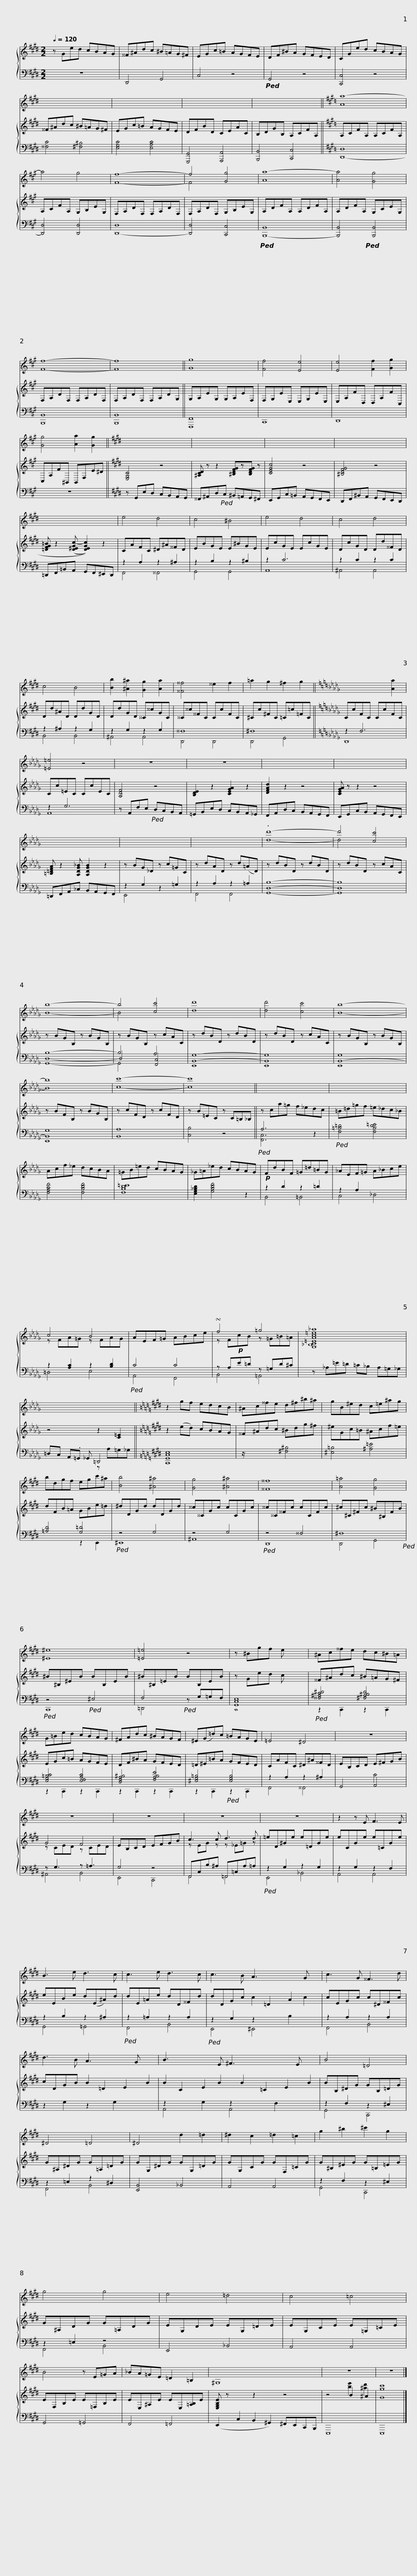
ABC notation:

X:1
%%score ( 1 2 ) { ( 3 7 8 ) | ( 4 5 6 ) }
L:1/8
Q:1/4=120
M:2/2
I:linebreak $
K:E
V:1 treble
V:2 treble
V:3 treble
V:7 treble
V:8 treble
V:4 bass
V:5 bass
V:6 bass
V:1
 x8 | x8 | x8 | x8 |$ x8 | %5
 x8 | x8 | x8 | x8 ||$[K:A] a8- | %10
 a4 g4 | f8- | f4 [Gg]4 |$ a8- | [Aa]4 [Gg]4 | %15
 f8- | f8 ||$ g8 | [Ff]4 [Ee]4 | [Ee]4 [Ff]2 [Gg]2 | %20
 [Gg]4 [Aa]2 [Gg]2 ||$[K:E] x8 | x8 | x8 | x8 | %25
 x8 |$ e4 d4 | c4 ^B4 | e4 d4 | c4 d4 |$ %30
 c4 B4 | [Bb]2 [^A^a]2 [Gg]2 [Aa]2 | [^^F^^f]4 ^^e2 f2 | =a2 g2 ^f2 g2 ||$[K:Db] x6 [Aa]2 | %35
 [=E=e]4 z4 | z8 | z8 |$ x8 | x8 | %40
 x8 | x8 | x8 |$ .d'8- | d'4 [cc']4 | %45
 b8- | b4 [cc']4 |$ d'8 | [dd']4 [cc']4 | b8- | %50
 b8 | c'8- |$ c'8 ||$ x8 | x8 | %55
 x8 | x8 |$ x8 | x8 | x8 | %60
 x8 |$ x8 | x8 | x9 | x9 ||$ %65
[K:E] z2 gf edcB | ^Ac^^fe d^f^b^a | gB^ed c=e^ag | bdgf egc'^a |$ [Bb]4 [^A^a]4 | %70
 [Gg]4 [^A^a]4 | ^^f8 | [A=a]4 [Gg]4 |$ ^e8 | [=E=e]4 z4 | %75
 z ^Bgf e x3 | ^Ac^^fe dc^B=A |$ G=Bed cBAG | ^FAdc ^BAGF | ^E(G=d)c =BAGE | %80
 =E4 ^D4 |$ z8 | z8 | z8 | z8 |$ %85
 z8 | z2 z E F3 E | B3 e d3 c | c3 e d3 c | c3 B A3 x3 G x |$ %90
 c3 G ^^F3 d | d3 B A3 x2 G x2 | B3 x3 E ^F3 x3 E x2 | B4 =D4 |$ ^D4 =D4 |$ %95
 ^D4 d2 =d2 | ^d2 c2 =d2 =c2 | g2 ^b2 ^c'2 g2 | g4 g4 | e4 =d4 |$ %100
 c4 =c4 | B4 z E=GA | _BA=GE =D2 =B,2 | ^G,8 x4 | z8 |$ %105
 z8 |] %106
V:2
 x8 | x8 | x8 | x8 |$ x8 | %5
 x8 | x8 | x8 | x8 ||$[K:A] A8 | %10
 x8 | F8- | F4 x4 |$ A8 | x8 | %15
 F8- | F8 ||$ G8 | x8 | x8 | %20
 x8 ||$[K:E] x8 | x8 | x8 | x8 | %25
 x8 |$ x8 | x8 | x8 | x8 |$ %30
 x8 | x8 | x8 | x8 ||$[K:Db] x8 | %35
 x8 | x8 | x8 |$ x8 | x8 | %40
 x8 | x8 | x8 |$ d8- | d4 x4 | %45
 B8- | B4 x4 |$ d8 | x8 | B8- | %50
 B8 | c8- |$ c8 ||$ x8 | x8 | %55
 x8 | x8 |$ x8 | x8 | x8 | %60
 x8 |$ x8 | x8 | x9 | x9 ||$ %65
[K:E] x8 | x8 | x8 | x8 |$ x8 | %70
 x8 | ^^F8 | x8 |$ ^E8 | x8 | %75
 x8 | x8 |$ x8 | x8 | x8 | %80
 x8 |$ x8 | x8 | x8 | x8 |$ %85
 x8 | x8 | x8 | x8 | x12 |$ %90
 x8 | x12 | x16 | x8 |$ x8 |$ %95
 x8 | x8 | x8 | x8 | x8 |$ %100
 x8 | x8 | x8 | x12 | x8 |$ %105
 x8 |] %106
V:3
 z Ged cBAG | ^^F^Adc ^B=AG^F | EGc=B AGFE | DF^BA GFED |$ CGed cBAG | %5
 ^^F^Adc ^B=AG^F | EGc=B AGFE | DFBD CEAC | B,DGB, A,CFA, ||$[K:A] A,CFA, A,CFA, | %10
 A,CFA, G,B,EG, | F,A,DF, F,A,DF, | F,A,DF, G,B,EG, |$ A,DFA, A,DFA, | A,DFA, G,CEG, | %15
 F,A,DF, F,A,DF, | F,A,DF, F,A,DG, ||$ G,A,EG, G,A,EF, | F,G,EE, E,G,EE, | E,A,FD, D,A,FC, | %20
 C,A,F^B,, B,,F,E^D ||$[K:E] [E,G,C]4 z4 | [^A,CD] z z2 [^B,DFG]z[B,DFG] z | [CEGc]4 z4 | [^B,DFG]4 z4 | %25
 [=DFG=B] z2 ((([D^EGc-] [DEGc]2))) z2 |$ CAFC ^D^A^^FD | EBGE E^BGE | EcGE EcGE | DcGD Dd^^FD |$ %30
 Dd^AD DdGD | DdGD ^^C^^cGC | ^^C^^c^^FC CcFC | ^Cc^FC =C=c=FC ||$[K:Db] CcFC CcFC | %35
 Cc=EC CcEC | [A,DF]4 z4 | [B,DE]2 z2 [CEGA]2 z2 |$ [DFAd]2 z2 z4 | [CEGA] z z2 z4 | %40
 [=B,=DFA] z2 [A,DG_B] [A,DGB]2 z2 | z BG_D z c=GC | z dAD z d(=AD) |$ z dBD z dBD | z dBD z cAC | %45
 z BGB, z BGB, | z BGB, z cAC |$ z dBD z dBD | z dBD z cAC | z BGB, z BGB, | %50
 z BFB, z BGB, | z cFD z cFD |$ z B=EC z C=B,_B, ||$ z ca=g f_edc | =B=d=gf =e_dc_B | %55
 Acf_e dcBA | =GB=ed cBAG |$ _G=A_ed cBAG |!p! FdBF =G=d=BG | _AEF=G A_Bce | %60
 c4 B4 |$ AEF=G ABce | !turn!f4 =g4 | _a8 x | z4 x z2 [C=E]2 ||$ %65
[K:E] z2 (ed) cBAG | ^^F^Adc ^Bdg^f | ^eGc=B ^Acf=e | dFB=A GBe=d |$ ^dDGd dDGd | %70
 ^^c^^CGc cCGc | ^^c^^C^^Fc cCFc | ^c^C^Fc ^B^B,FB |$ ^B^B,^EB BB,EB | ^B^B,=EB BB,EB | %75
 z Ged c x3 | ^^F^Adc ^B=AG^F |$ EGc=B AGFE | DF^BA GFED | =D^E=BA GFED | %80
 CAFC ^D^A^^FD |$ EB,CD E^FGB | G4 F4 | EB,CD EFGB | c3 c d3 d |$ %85
 =eD^Ge e=DGe | eCGe e=CGe | eEBe d(E^A)d | dE=Ae dD^^Fd | dDGc c2- =D2 A2 c2 |$ %90
 cEGc c^D^^Fc | cDGB B2- =D2 E2 B2 | B2- C2 E2 B2 B2- =C2 E2 B2 | BB,^DG GB,=DG |$ G^A,^DG G=A,=DG |$ %95
 GG,^DG GG,=DG | GG,CG GF,=CG | G^B,^EG G=B,=EG | G^A,DG G=A,DG | EG,DE EG,=DE |$ %100
 EG,CE E=G,=CE | EF,B,E E=F,B,E | EE,^A,E EE,[=A,B,]E | [E,G,B,E] z x2 z2 x2 z4 | z4 B2 ^A2 |$ %105
 c'8 |] %106
V:4
 z8 | D,,4 G,,4 | C,4 z4 |!ped! G,,4 z4 |$ [C,,C,]4 z4 | %5
 [^^F,C]4 [^F,^B,]4 | [E,G,C]4 [E,A,C]4 | [G,,,G,,]4 [A,,,A,,]4 | [B,,,B,,]4 [C,,C,]4 ||$[K:A] D,8 | %10
 x8 | D,8 | x8 |$!ped! B,,8 |!ped! x8 | %15
 B,,8 | B,,8 ||$ F,,8 | C,,8 | D,,8 | %20
 z8 ||$[K:E] z G,,E,D, C,B,,A,,G,, | ^^F,,^A,,D,!ped!C, ^B,,=A,,G,,^F,, | E,,G,,C,=B,, A,,G,,F,,E,, | D,,F,,^B,,A,, G,,F,,E,,D,, | %25
 =D,,F,,=B,,A,, G,,F,,^E,,D,, |$ z2 A,2 z2 ^A,2 | z2 B,2 z2 ^B,2 | z2 C6 | z2 C2 z2 C2 |$ %30
 z2 ^A,2 z2 G,2 | z2 G,2 z2 G,2 | ^^F,8 | ^F,8 ||$[K:Db] z2 F,6 | %35
 z2 G,6 | z A,,F,E,!ped! D,C,B,,A,, | =G,,B,,E,D, C,B,,A,,_G,, |$ F,,A,,D,C, B,,A,,G,,F,, | E,,G,,C,B,, A,,G,,F,,E,, | %40
 =D,,F,,A,,_C, B,,A,,G,,F,, | z2 G,2 z2 =G,2 | z2 A,2 z2 =A,2 |$ B,8- | B,8 | %45
 B,8- | B,4 A,4 |$ G,8- | G,8 | G,8 | %50
 G,8 | A,8 |$ [C,B,]4 z4 ||$!ped! A,6 x2 |!ped! [F,=B,=D]4 [F,B,D=E]4 | %55
 [F,A,CF]4 [F,B,DF]4 | [B,D=E]8 |$ [E,G,_B,D]2 [G,B,DF]4 z2 | z2 D2 z2 =D2 | z2 A,2 x4 | %60
 z2 [A,C]2 z2 [B,D]2 |$!ped! C4 C4 | z A,E=D z =G,D^C | z _A,=E=D =C_B, A,=G,_G, | =D,C, A,,.=G,, _G,, =D,,4 ||$ %65
[K:E] [C,E,]8 | z/ x7/2 [^F,^B,]4 | [^E,=B,]4 [^A,=E]4 | [=A,D]4 [G,=D]4 |$!ped! z4 G,4 | %70
 z4 G,4 |!ped! z4 ^^F,4 | ^F,8!ped! |$!ped! z4!ped! ^E,4 | F,4!ped! z G,=G,F, | %75
 [C,E,]8 |!ped! [^^F,^A,C^D]4 [^F,A,^B,D]4 |$ [E,G,=B,C]4 [E,F,A,C]4 | [D,F,A,^B,]4 [F,A,B,E]4 | [^E,G,=B,]4!ped! [E,G,B,]4 | %80
 z2 A,2 z2 ^A,2 |$ G,,4 A,,4 | z G,3 z =A,3 | G,4 z4 | F,,C,B,^A, =F,,=C,A,=A, |$ %85
!ped! z2 G,2 z2 G,2 | z2 G,2 z2 F,2 | z2 B,2 z2 ^A,2 |!ped! z2 =A,2 z2 A,2 |!ped! z2 G,2 z2 x6 |$ %90
 z2 A,2 z2 A,2 | z2 G,2 z2 x G,2 x3 | z2 x5 z2 x7 | z2 F,2 z2 ^E,2 |$ z2 =E,2 z2 ^D,2 |$ %95
 [E,,B,,]4 _B,,4 | A,,4 A,,4 | z2 F,2 z2 ^E,2 | z2 =E,2 z4 | E,,4 _B,,4 |$ %100
 A,,4 A,,4 | G,,4 =G,,4 | F,,4 =F,,4 | (E,,2 C,2 B,,2 ^G,,2) ^F,,E,,C,,B,,, | E,,,8 |$ %105
 E,,,8 |] %106
V:5
 x8 | x8 | x8 | x8 |$ x8 | %5
 x8 | x8 | x8 | x8 ||$[K:A] D,,8- | %10
 [D,,D,]4 [D,,D,]4 | D,,8- | [D,,D,]4 [C,,C,]4 |$ B,,,8- | [B,,,B,,]4 [B,,,B,,]4 | %15
 B,,,8 | B,,,8 ||$ F,,,8 | x8 | x8 | %20
 x8 ||$[K:E] x8 | x8 | x8 | x8 | %25
 x8 |$ F,,4 ^^F,,4 | G,,4 G,,4 | A,,8 | ^A,,4 A,,4 |$ %30
 B,,4 B,,4 | ^A,,4 A,,4 | D,,4 D,,4 | D,,4 G,,4 ||$[K:Db] D,,8 | %35
 A,,8 | x8 | x8 |$ x8 | x8 | %40
 x8 | E,,4 x4 | F,,4 F,,4 |$ D,8- | D,8 | %45
 D,8- | D,4 [F,,C,]4 |$ B,,8- | B,,8 | B,,8- | %50
 B,,8 | B,,8 |$ x8 ||$ [F,,C,]6 z2 | x8 | %55
 x8 | F,8 |$ x8 | B,,4 =B,,4 | C,4 _D,4 | %60
 =D,4 E,4 |$ A,,4 F,,4 | B,,4 =A,,4 | x9 | x5 z A,=G,_G, ||$ %65
[K:E] G,,8 | x8 | x8 | x4 z2 E,,2 |$ ^E,,8 | %70
 ^A,,8 | D,,8 | D,,4 G,,4 |$ C,,8 | =D,,4 x4 | %75
 MG,,8 | z2 C,,2 z2 C,,2 |$ z2 C,,2 z2 C,,2 | z2 C,,2 z2 C,,2 | z2 C,,2 z2 C,,2 | %80
 F,,4 ^^F,,4 |$ x4 C4 | ^A,,4 B,,4 | E,,4 C,,4 | F,,4 =F,,4 |$ %85
 E,,4 _B,,4 | A,,4 A,,4 | G,,4 =G,,4 | F,,4 B,,4 | E,,4 ^E,,4 B,2 x2 |$ %90
 F,,4 B,,4 | x12 | A,,4 G,2 x A,,4 F,2 x3 | G,,4 C,,4 |$ F,,4 B,,4 |$ %95
 x8 | x8 | G,,4 C,,4 | F,,4 B,,4 | x8 |$ %100
 x8 | x8 | x8 | x12 | x8 |$ %105
 x8 |] %106
V:6
 x8 | x8 | x8 | x8 |$ x8 | %5
 x8 | x8 | x8 | x8 ||$[K:A] x8 | %10
 x8 | x8 | x8 |$ x8 | x8 | %15
 x8 | x8 ||$ x8 | x8 | x8 | %20
 x8 ||$[K:E] x8 | x8 | x8 | x8 | %25
 x8 |$ x8 | x8 | x8 | x8 |$ %30
 x8 | x8 | x8 | x8 ||$[K:Db] x8 | %35
 x8 | x8 | x8 |$ x8 | x8 | %40
 x8 | x8 | x8 |$ G,,8- | G,,8 | %45
 G,,8- | G,,4 x4 |$ E,,8 | E,,8 | E,,8 | %50
 E,,8 | x8 |$ x8 ||$ x8 | x8 | %55
 x8 | x8 |$ x8 | x8 | x8 | %60
 x8 |$ x8 | x8 | x9 | x9 ||$ %65
[K:E] C,,8 | x8 | x8 | x8 |$ x8 | %70
 x8 | x8 | x8 |$ x8 | x8 | %75
 x8 | x8 |$ x8 | x8 | x8 | %80
 x8 |$ x8 | x8 | x8 | x8 |$ %85
 x8 | x8 | x8 | x8 | x12 |$ %90
 x8 | x12 | x16 | x8 |$ x8 |$ %95
 x8 | x8 | x8 | x8 | x8 |$ %100
 x8 | x8 | x8 | x12 | x8 |$ %105
 x8 |] %106
V:7
 x8 | x8 | x8 | x8 |$ x8 | %5
 x8 | x8 | x8 | x8 ||$[K:A] x8 | %10
 x8 | x8 | x8 |$ x8 | x8 | %15
 x8 | x8 ||$ x8 | x8 | x8 | %20
 x8 ||$[K:E] x8 | x8 | x8 | x8 | %25
 x8 |$ x8 | x8 | x8 | x8 |$ %30
 x8 | x8 | x8 | x8 ||$[K:Db] x8 | %35
 x8 | x8 | x8 |$ x8 | x8 | %40
 x8 | x8 | x8 |$ x8 | x8 | %45
 x8 | x8 |$ x8 | x8 | x8 | %50
 x8 | x8 |$ x8 ||$ x8 | x8 | %55
 x8 | x8 |$ x8 | x8 | x8 | %60
 z FA=G z FAG |$ x8 | z F!p!cB z =G=B=A | [Ac=e]8 x | x9 ||$ %65
[K:E] x8 | x8 | x8 | x8 |$ x8 | %70
 x8 | x8 | x8 |$ x8 | x8 | %75
 x8 | x8 |$ x8 | x8 | x8 | %80
 x8 |$ x8 | z CED z CED | x8 | z EG z z _E=G z |$ %85
 x8 | x8 | x8 | x8 | x12 |$ %90
 x8 | x12 | x16 | x8 |$ x8 |$ %95
 x8 | x8 | x8 | x8 | x8 |$ %100
 x8 | x8 | x8 | x12 | x4 [be']2 [^ad']2 |$ %105
 g8 |] %106
V:8
 x8 | x8 | x8 | x8 |$ x8 | %5
 x8 | x8 | x8 | x8 ||$[K:A] x8 | %10
 x8 | x8 | x8 |$ x8 | x8 | %15
 x8 | x8 ||$ x8 | x8 | x8 | %20
 x8 ||$[K:E] x8 | x8 | x8 | x8 | %25
 x8 |$ x8 | x8 | x8 | x8 |$ %30
 x8 | x8 | x8 | x8 ||$[K:Db] x8 | %35
 x8 | x8 | x8 |$ x8 | x8 | %40
 x8 | x8 | x8 |$ x8 | x8 | %45
 x8 | x8 |$ x8 | x8 | x8 | %50
 x8 | x8 |$ x8 ||$ x8 | x8 | %55
 x8 | x8 |$ x8 | x8 | x8 | %60
 x8 |$ x8 | x8 | [G,_B,C=E]8 x | x9 ||$ %65
[K:E] x8 | x8 | x8 | x8 |$ x8 | %70
 x8 | x8 | x8 |$ x8 | x8 | %75
 x8 | x8 |$ x8 | x8 | x8 | %80
 x8 |$ x8 | x8 | x8 | x8 |$ %85
 x8 | x8 | x8 | x8 | x12 |$ %90
 x8 | x12 | x16 | x8 |$ x8 |$ %95
 x8 | x8 | x8 | x8 | x8 |$ %100
 x8 | x8 | x8 | x12 | x8 |$ %105
 G8 |] %106
